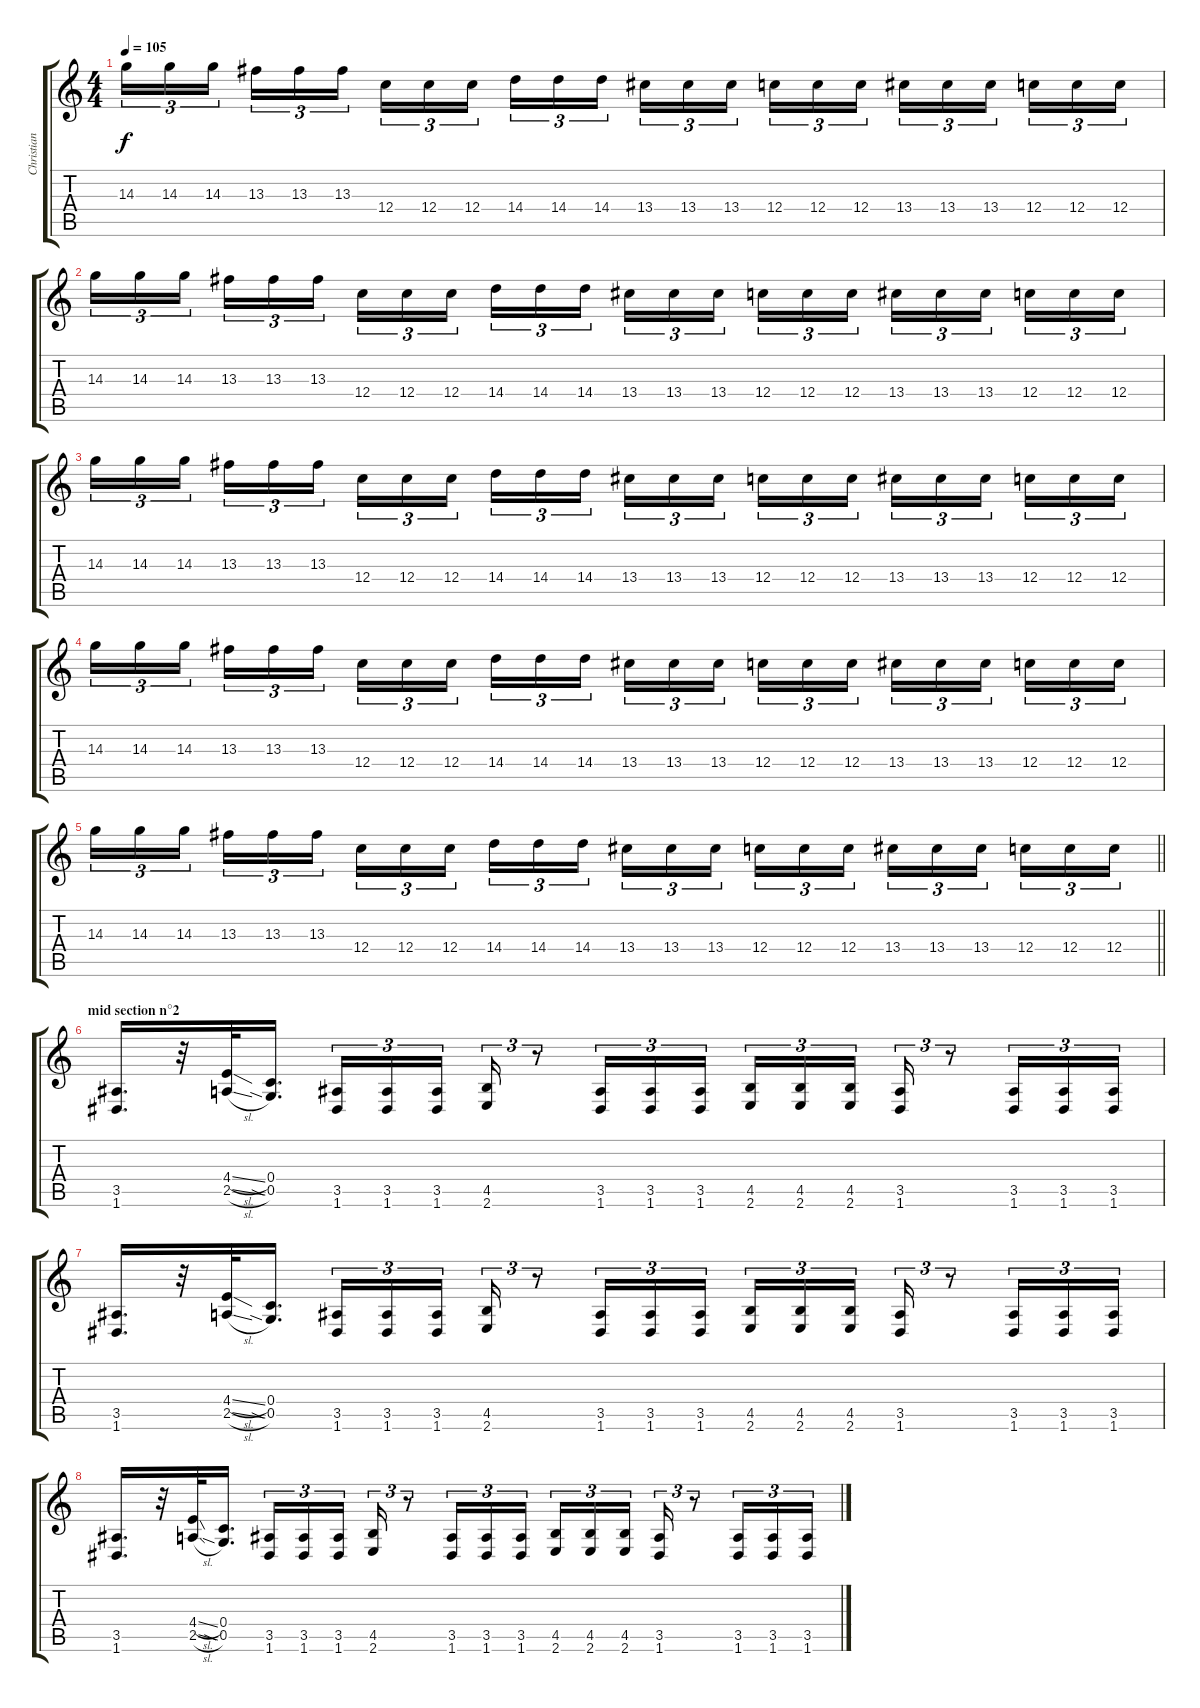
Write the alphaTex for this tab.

\track ("Christian" "Christian") {instrument distortionguitar}
\staff {score tabs}
\tuning (D4 A3 F3 C3 G2 D2) {hide}
\ts (4 4)
\tempo 105
\clef g2
\ks c
14.3.16{tu (3 2) dy f} 14.3.16{tu (3 2)} 14.3.16{tu (3 2) beam splitsecondary} 13.3.16{tu (3 2)} 13.3.16{tu (3 2)} 13.3.16{tu (3 2)} 12.4.16{tu (3 2)} 12.4.16{tu (3 2)} 12.4.16{tu (3 2) beam splitsecondary} 14.4.16{tu (3 2)} 14.4.16{tu (3 2)} 14.4.16{tu (3 2)} 13.4.16{tu (3 2)} 13.4.16{tu (3 2)} 13.4.16{tu (3 2) beam splitsecondary} 12.4.16{tu (3 2)} 12.4.16{tu (3 2)} 12.4.16{tu (3 2)} 13.4.16{tu (3 2)} 13.4.16{tu (3 2)} 13.4.16{tu (3 2) beam splitsecondary} 12.4.16{tu (3 2)} 12.4.16{tu (3 2)} 12.4.16{tu (3 2)} |
14.3.16{tu (3 2)} 14.3.16{tu (3 2)} 14.3.16{tu (3 2) beam splitsecondary} 13.3.16{tu (3 2)} 13.3.16{tu (3 2)} 13.3.16{tu (3 2)} 12.4.16{tu (3 2)} 12.4.16{tu (3 2)} 12.4.16{tu (3 2) beam splitsecondary} 14.4.16{tu (3 2)} 14.4.16{tu (3 2)} 14.4.16{tu (3 2)} 13.4.16{tu (3 2)} 13.4.16{tu (3 2)} 13.4.16{tu (3 2) beam splitsecondary} 12.4.16{tu (3 2)} 12.4.16{tu (3 2)} 12.4.16{tu (3 2)} 13.4.16{tu (3 2)} 13.4.16{tu (3 2)} 13.4.16{tu (3 2) beam splitsecondary} 12.4.16{tu (3 2)} 12.4.16{tu (3 2)} 12.4.16{tu (3 2)} |
14.3.16{tu (3 2)} 14.3.16{tu (3 2)} 14.3.16{tu (3 2) beam splitsecondary} 13.3.16{tu (3 2)} 13.3.16{tu (3 2)} 13.3.16{tu (3 2)} 12.4.16{tu (3 2)} 12.4.16{tu (3 2)} 12.4.16{tu (3 2) beam splitsecondary} 14.4.16{tu (3 2)} 14.4.16{tu (3 2)} 14.4.16{tu (3 2)} 13.4.16{tu (3 2)} 13.4.16{tu (3 2)} 13.4.16{tu (3 2) beam splitsecondary} 12.4.16{tu (3 2)} 12.4.16{tu (3 2)} 12.4.16{tu (3 2)} 13.4.16{tu (3 2)} 13.4.16{tu (3 2)} 13.4.16{tu (3 2) beam splitsecondary} 12.4.16{tu (3 2)} 12.4.16{tu (3 2)} 12.4.16{tu (3 2)} |
14.3.16{tu (3 2)} 14.3.16{tu (3 2)} 14.3.16{tu (3 2) beam splitsecondary} 13.3.16{tu (3 2)} 13.3.16{tu (3 2)} 13.3.16{tu (3 2)} 12.4.16{tu (3 2)} 12.4.16{tu (3 2)} 12.4.16{tu (3 2) beam splitsecondary} 14.4.16{tu (3 2)} 14.4.16{tu (3 2)} 14.4.16{tu (3 2)} 13.4.16{tu (3 2)} 13.4.16{tu (3 2)} 13.4.16{tu (3 2) beam splitsecondary} 12.4.16{tu (3 2)} 12.4.16{tu (3 2)} 12.4.16{tu (3 2)} 13.4.16{tu (3 2)} 13.4.16{tu (3 2)} 13.4.16{tu (3 2) beam splitsecondary} 12.4.16{tu (3 2)} 12.4.16{tu (3 2)} 12.4.16{tu (3 2)} |
\barLineRight lightlight
14.3.16{tu (3 2)} 14.3.16{tu (3 2)} 14.3.16{tu (3 2) beam splitsecondary} 13.3.16{tu (3 2)} 13.3.16{tu (3 2)} 13.3.16{tu (3 2)} 12.4.16{tu (3 2)} 12.4.16{tu (3 2)} 12.4.16{tu (3 2) beam splitsecondary} 14.4.16{tu (3 2)} 14.4.16{tu (3 2)} 14.4.16{tu (3 2)} 13.4.16{tu (3 2)} 13.4.16{tu (3 2)} 13.4.16{tu (3 2) beam splitsecondary} 12.4.16{tu (3 2)} 12.4.16{tu (3 2)} 12.4.16{tu (3 2)} 13.4.16{tu (3 2)} 13.4.16{tu (3 2)} 13.4.16{tu (3 2) beam splitsecondary} 12.4.16{tu (3 2)} 12.4.16{tu (3 2)} 12.4.16{tu (3 2)} |
\section ("" "mid section n°2")
(3.5 1.6).16{d} r.32 (4.4{sl} 2.5{sl}).32 (0.4 0.5{sia}).16{d} (3.5 1.6).16{tu (3 2)} (3.5 1.6).16{tu (3 2)} (3.5 1.6).16{tu (3 2) beam splitsecondary} (4.5 2.6).16{tu (3 2)} r.8{tu (3 2)} (3.5 1.6).16{tu (3 2)} (3.5 1.6).16{tu (3 2)} (3.5 1.6).16{tu (3 2) beam splitsecondary} (4.5 2.6).16{tu (3 2)} (4.5 2.6).16{tu (3 2)} (4.5 2.6).16{tu (3 2)} (3.5 1.6).16{tu (3 2)} r.8{tu (3 2)} (3.5 1.6).16{tu (3 2)} (3.5 1.6).16{tu (3 2)} (3.5 1.6).16{tu (3 2)} |
(3.5 1.6).16{d} r.32 (4.4{sl} 2.5{sl}).32 (0.4 0.5{sia}).16{d} (3.5 1.6).16{tu (3 2)} (3.5 1.6).16{tu (3 2)} (3.5 1.6).16{tu (3 2) beam splitsecondary} (4.5 2.6).16{tu (3 2)} r.8{tu (3 2)} (3.5 1.6).16{tu (3 2)} (3.5 1.6).16{tu (3 2)} (3.5 1.6).16{tu (3 2) beam splitsecondary} (4.5 2.6).16{tu (3 2)} (4.5 2.6).16{tu (3 2)} (4.5 2.6).16{tu (3 2)} (3.5 1.6).16{tu (3 2)} r.8{tu (3 2)} (3.5 1.6).16{tu (3 2)} (3.5 1.6).16{tu (3 2)} (3.5 1.6).16{tu (3 2)} |
(3.5 1.6).16{d} r.32 (4.4{sl} 2.5{sl}).32 (0.4 0.5{sia}).16{d} (3.5 1.6).16{tu (3 2)} (3.5 1.6).16{tu (3 2)} (3.5 1.6).16{tu (3 2) beam splitsecondary} (4.5 2.6).16{tu (3 2)} r.8{tu (3 2)} (3.5 1.6).16{tu (3 2)} (3.5 1.6).16{tu (3 2)} (3.5 1.6).16{tu (3 2) beam splitsecondary} (4.5 2.6).16{tu (3 2)} (4.5 2.6).16{tu (3 2)} (4.5 2.6).16{tu (3 2)} (3.5 1.6).16{tu (3 2)} r.8{tu (3 2)} (3.5 1.6).16{tu (3 2)} (3.5 1.6).16{tu (3 2)} (3.5 1.6).16{tu (3 2)}
